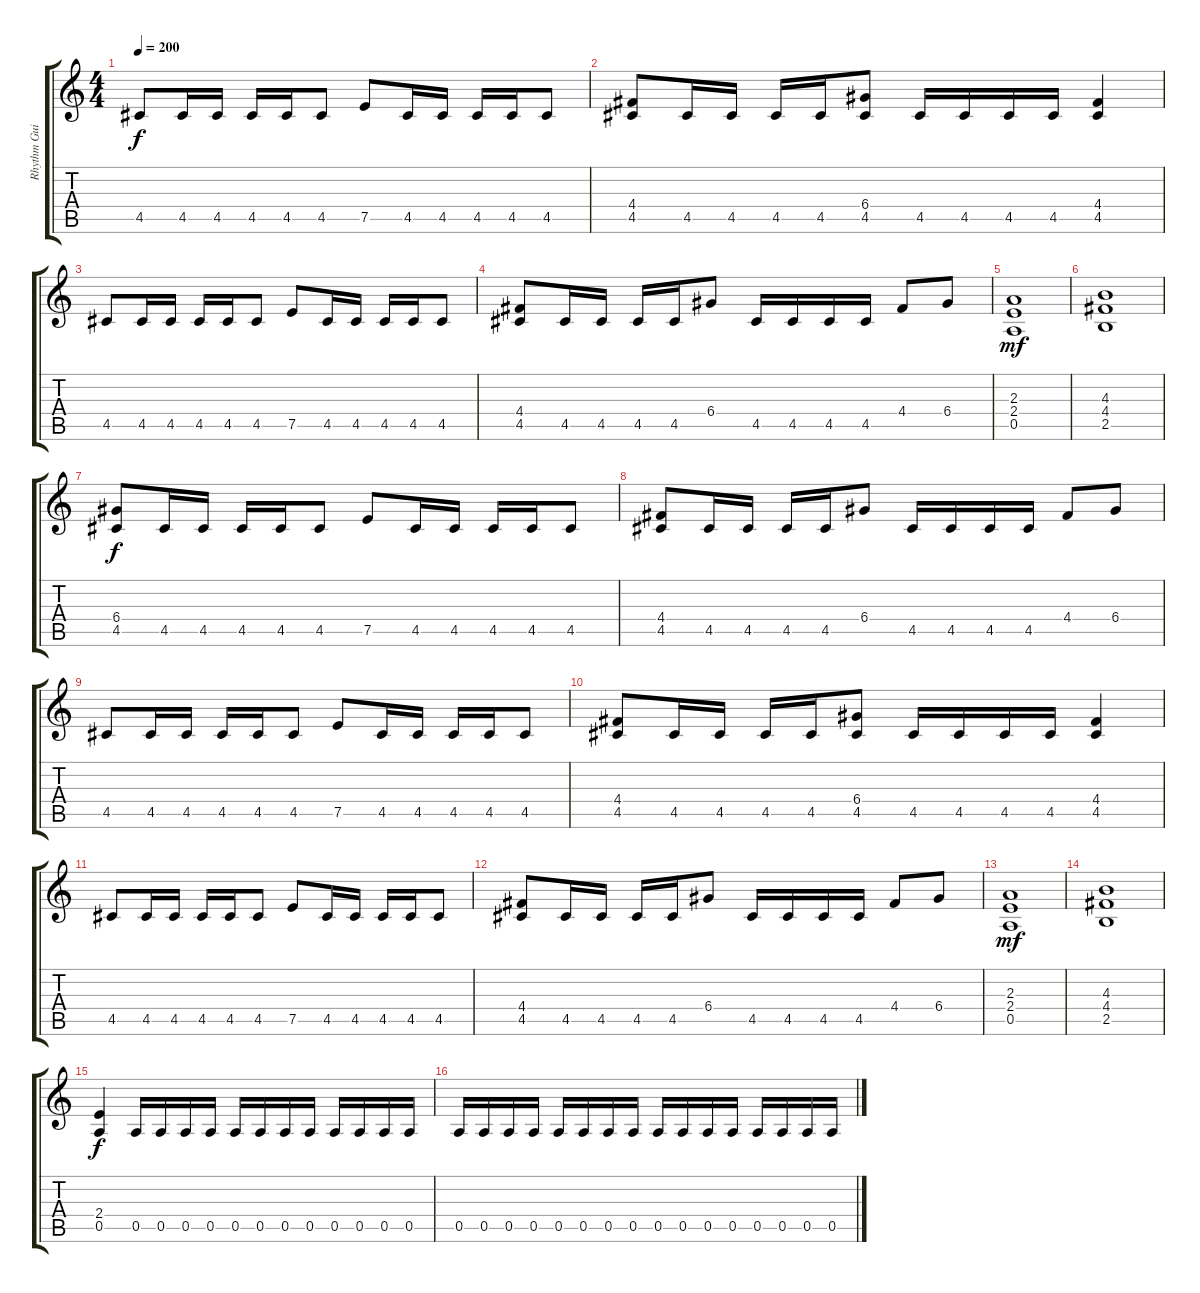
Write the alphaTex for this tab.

\track ("Rhythm Guitar 1" "Rhythm Gui") {instrument distortionguitar}
\staff {score tabs}
\tuning (E4 B3 G3 D3 A2 E2) {hide}
\ts (4 4)
\tempo 200
\clef g2
\ks c
4.5.8{dy f} 4.5.16 4.5.16 4.5.16 4.5.16 4.5.8 7.5.8 4.5.16 4.5.16 4.5.16 4.5.16 4.5.8 |
(4.4 4.5).8 4.5.16 4.5.16 4.5.16 4.5.16 (6.4 4.5).8 4.5.16 4.5.16 4.5.16 4.5.16 (4.4 4.5).4 |
4.5.8 4.5.16 4.5.16 4.5.16 4.5.16 4.5.8 7.5.8 4.5.16 4.5.16 4.5.16 4.5.16 4.5.8 |
(4.4 4.5).8 4.5.16 4.5.16 4.5.16 4.5.16 6.4.8 4.5.16 4.5.16 4.5.16 4.5.16 4.4.8 6.4.8 |
(2.3 2.4 0.5).1{dy mf} |
(4.3 4.4 2.5).1 |
(6.4 4.5).8{dy f} 4.5.16 4.5.16 4.5.16 4.5.16 4.5.8 7.5.8 4.5.16 4.5.16 4.5.16 4.5.16 4.5.8 |
(4.4 4.5).8 4.5.16 4.5.16 4.5.16 4.5.16 6.4.8 4.5.16 4.5.16 4.5.16 4.5.16 4.4.8 6.4.8 |
4.5.8 4.5.16 4.5.16 4.5.16 4.5.16 4.5.8 7.5.8 4.5.16 4.5.16 4.5.16 4.5.16 4.5.8 |
(4.4 4.5).8 4.5.16 4.5.16 4.5.16 4.5.16 (6.4 4.5).8 4.5.16 4.5.16 4.5.16 4.5.16 (4.4 4.5).4 |
4.5.8 4.5.16 4.5.16 4.5.16 4.5.16 4.5.8 7.5.8 4.5.16 4.5.16 4.5.16 4.5.16 4.5.8 |
(4.4 4.5).8 4.5.16 4.5.16 4.5.16 4.5.16 6.4.8 4.5.16 4.5.16 4.5.16 4.5.16 4.4.8 6.4.8 |
(2.3 2.4 0.5).1{dy mf} |
(4.3 4.4 2.5).1 |
(2.4 0.5).4{dy f} 0.5.16 0.5.16 0.5.16 0.5.16 0.5.16 0.5.16 0.5.16 0.5.16 0.5.16 0.5.16 0.5.16 0.5.16 |
0.5.16 0.5.16 0.5.16 0.5.16 0.5.16 0.5.16 0.5.16 0.5.16 0.5.16 0.5.16 0.5.16 0.5.16 0.5.16 0.5.16 0.5.16 0.5.16
